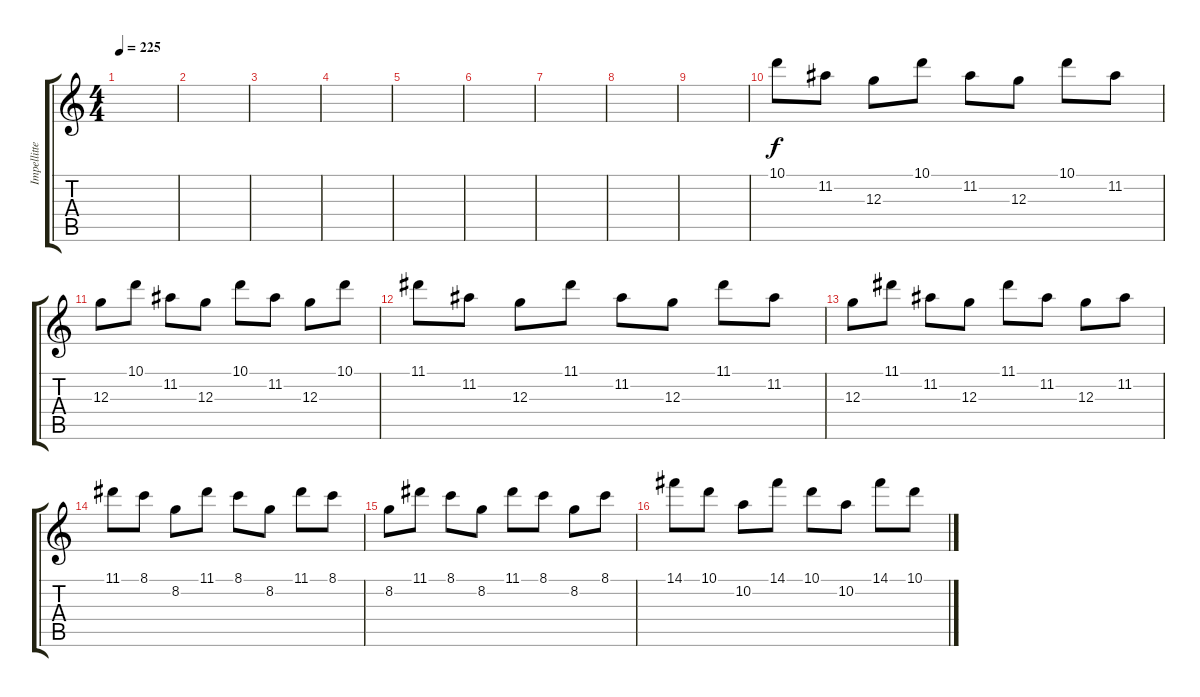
\track ("Impellitteri" "Impellitte") {instrument overdrivenguitar}
\staff {score tabs}
\tuning (E4 B3 G3 D3 A2 E2) {hide}
\ts (4 4)
\tempo 225
\clef g2
\ks c
|
|
|
|
|
|
|
|
|
10.1.8 11.2.8 12.3.8 10.1.8 11.2.8 12.3.8 10.1.8 11.2.8 |
12.3.8 10.1.8 11.2.8 12.3.8 10.1.8 11.2.8 12.3.8 10.1.8 |
11.1.8 11.2.8 12.3.8 11.1.8 11.2.8 12.3.8 11.1.8 11.2.8 |
12.3.8 11.1.8 11.2.8 12.3.8 11.1.8 11.2.8 12.3.8 11.2.8 |
11.1.8 8.1.8 8.2.8 11.1.8 8.1.8 8.2.8 11.1.8 8.1.8 |
8.2.8 11.1.8 8.1.8 8.2.8 11.1.8 8.1.8 8.2.8 8.1.8 |
14.1.8 10.1.8 10.2.8 14.1.8 10.1.8 10.2.8 14.1.8 10.1.8
